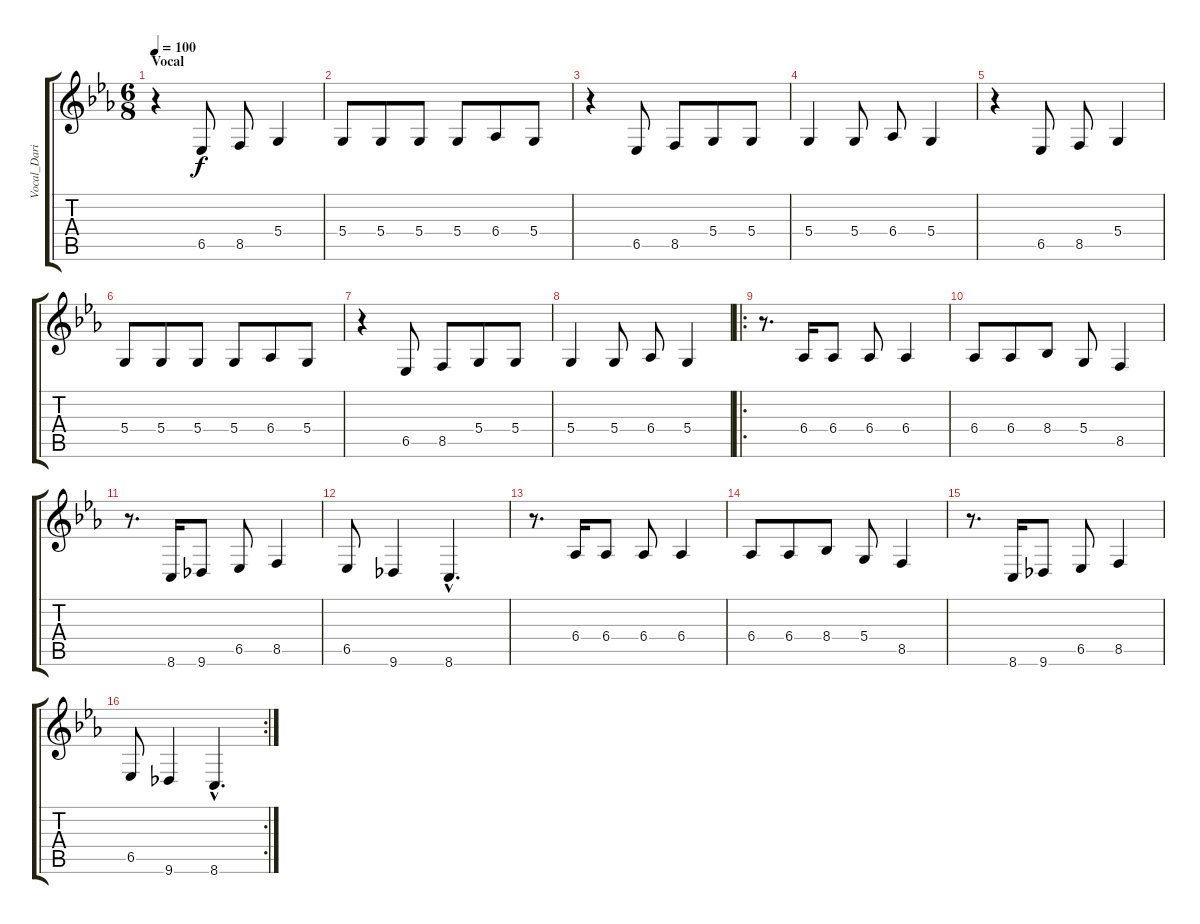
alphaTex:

\track ("Vocal_Dariush" "Vocal_Dari") {instrument clarinet}
\staff {score tabs}
\tuning (E4 B3 G3 D3 A2 E2) {hide}
\ts (6 8)
\section ("" "Vocal")
\tempo 100
\clef g2
\ks eb
r.4{dy f} 6.5.8 8.5.8 5.4.4 |
5.4.8 5.4.8 5.4.8 5.4.8 6.4.8 5.4.8 |
r.4 6.5.8 8.5.8 5.4.8 5.4.8 |
5.4.4 5.4.8 6.4.8 5.4.4 |
r.4 6.5.8 8.5.8 5.4.4 |
5.4.8 5.4.8 5.4.8 5.4.8 6.4.8 5.4.8 |
r.4 6.5.8 8.5.8 5.4.8 5.4.8 |
5.4.4 5.4.8 6.4.8 5.4.4 |
\ro
r.8{d} 6.4.16 6.4.8 6.4.8 6.4.4 |
6.4.8 6.4.8 8.4.8 5.4.8 8.5.4 |
r.8{d} 8.6.16 9.6.8 6.5.8 8.5.4 |
6.5.8 9.6.4 8.6{hac}.4{d} |
r.8{d} 6.4.16 6.4.8 6.4.8 6.4.4 |
6.4.8 6.4.8 8.4.8 5.4.8 8.5.4 |
r.8{d} 8.6.16 9.6.8 6.5.8 8.5.4 |
\rc 2
6.5.8 9.6.4 8.6{hac}.4{d}
